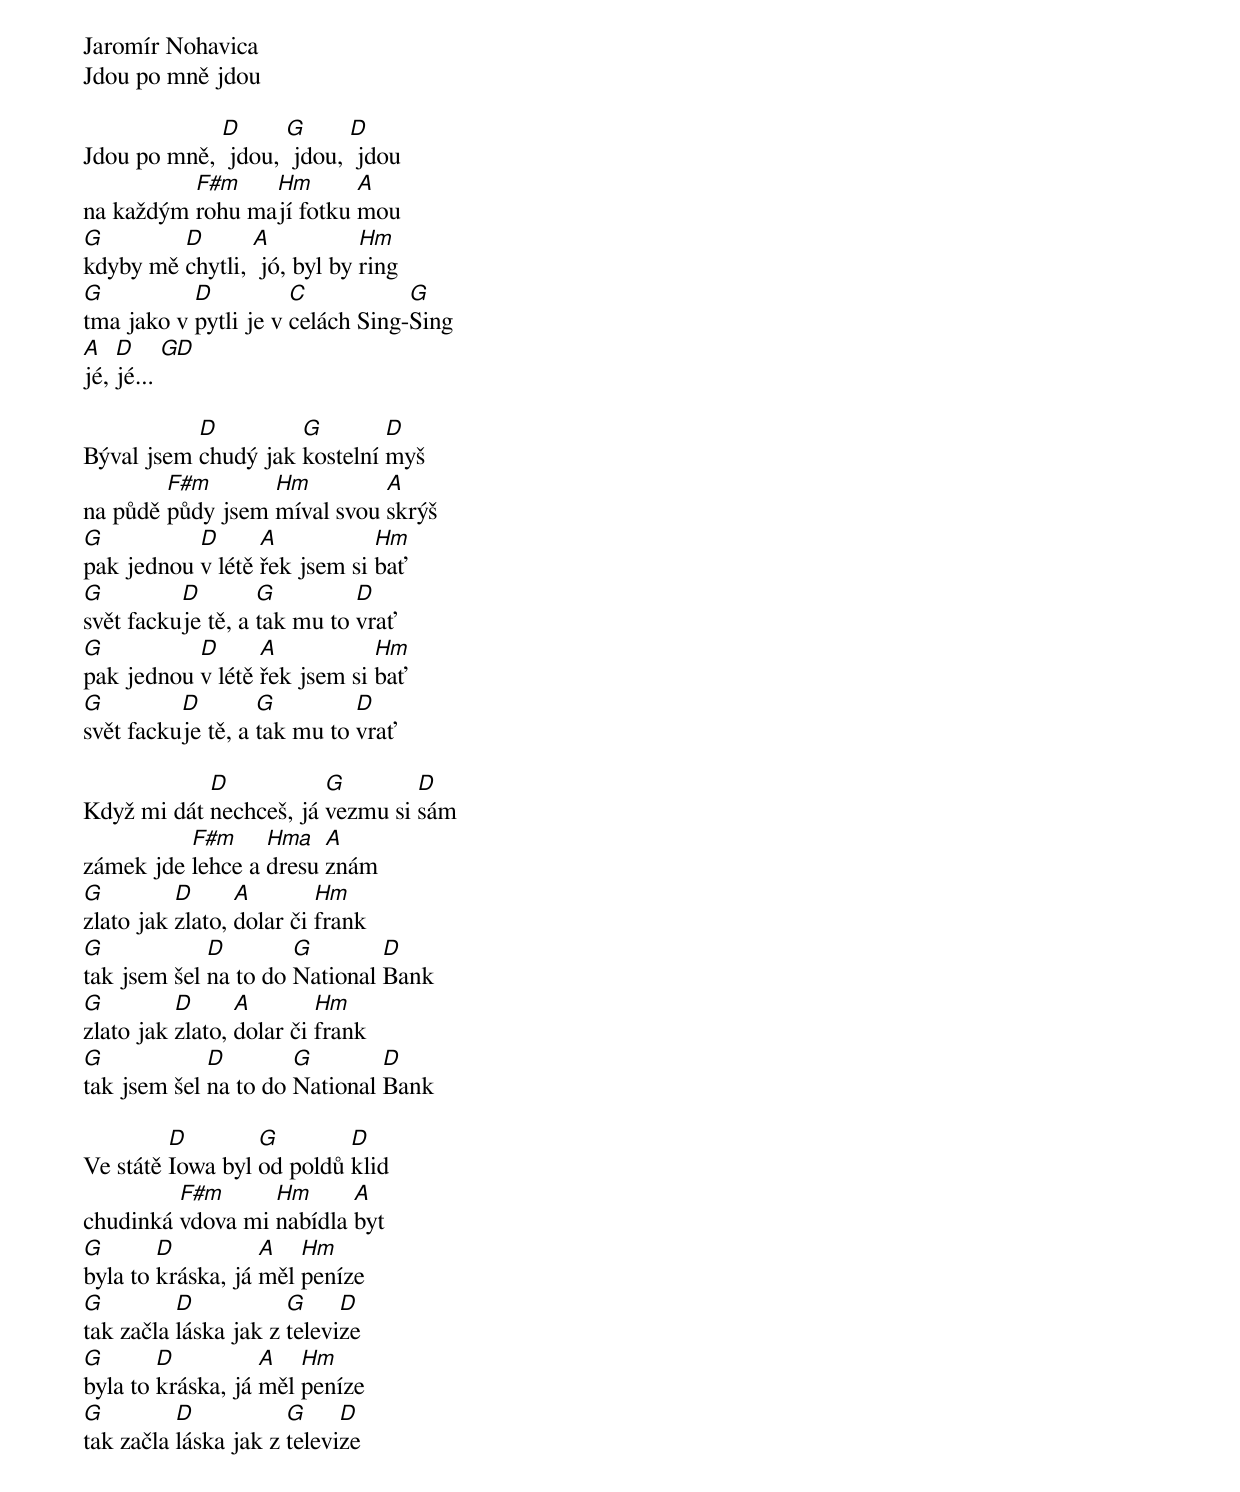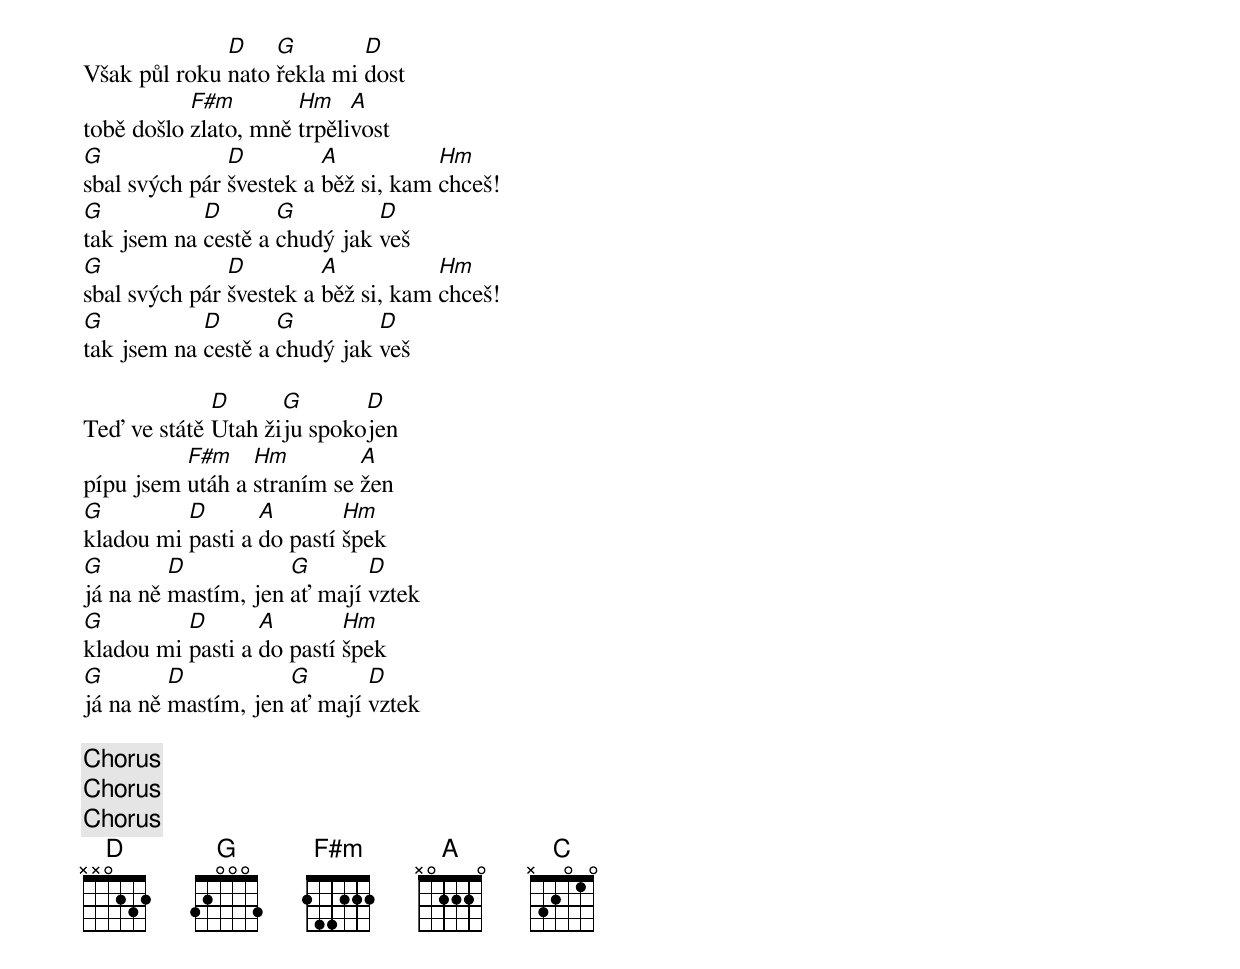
Jaromír Nohavica
Jdou po mně jdou

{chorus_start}
Jdou po mně, [D] jdou, [G] jdou, [D] jdou
na každým [F#m]rohu ma[Hm]jí fotku [A]mou
[G]kdyby mě [D]chytli, [A] jó, byl by [Hm]ring
[G]tma jako v [D]pytli je v [C]celách Sing-[G]Sing
[A]jé, [D]jé... [GD]
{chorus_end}

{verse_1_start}
Býval jsem [D]chudý jak [G]kostelní [D]myš
na půdě [F#m]půdy jsem [Hm]míval svou [A]skrýš
[G]pak jednou [D]v létě [A]řek jsem si [Hm]bať
[G]svět facku[D]je tě, a [G]tak mu to [D]vrať
[G]pak jednou [D]v létě [A]řek jsem si [Hm]bať
[G]svět facku[D]je tě, a [G]tak mu to [D]vrať
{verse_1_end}

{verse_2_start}
Když mi dát [D]nechceš, já [G]vezmu si [D]sám
zámek jde [F#m]lehce a [Hma]dresu [A]znám
[G]zlato jak [D]zlato, [A]dolar či [Hm]frank
[G]tak jsem šel [D]na to do [G]National [D]Bank
[G]zlato jak [D]zlato, [A]dolar či [Hm]frank
[G]tak jsem šel [D]na to do [G]National [D]Bank
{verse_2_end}

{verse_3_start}
Ve státě [D]Iowa byl [G]od poldů [D]klid
chudinká [F#m]vdova mi [Hm]nabídla [A]byt
[G]byla to [D]kráska, já [A]měl [Hm]peníze
[G]tak začla [D]láska jak z [G]televi[D]ze
[G]byla to [D]kráska, já [A]měl [Hm]peníze
[G]tak začla [D]láska jak z [G]televi[D]ze
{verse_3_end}

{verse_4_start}
Však půl roku [D]nato [G]řekla mi [D]dost
tobě došlo [F#m]zlato, mně [Hm]trpěli[A]vost
[G]sbal svých pár [D]švestek a [A]běž si, kam [Hm]chceš!
[G]tak jsem na [D]cestě a [G]chudý jak [D]veš
[G]sbal svých pár [D]švestek a [A]běž si, kam [Hm]chceš!
[G]tak jsem na [D]cestě a [G]chudý jak [D]veš
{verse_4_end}

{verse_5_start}
Teď ve státě [D]Utah ži[G]ju spoko[D]jen
pípu jsem [F#m]utáh a [Hm]straním se [A]žen
[G]kladou mi [D]pasti a [A]do pastí [Hm]špek
[G]já na ně [D]mastím, jen [G]ať mají [D]vztek
[G]kladou mi [D]pasti a [A]do pastí [Hm]špek
[G]já na ně [D]mastím, jen [G]ať mají [D]vztek
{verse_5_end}

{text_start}
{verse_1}
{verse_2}
{chorus}
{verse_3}
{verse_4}
{chorus}
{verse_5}
{chorus}
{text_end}
